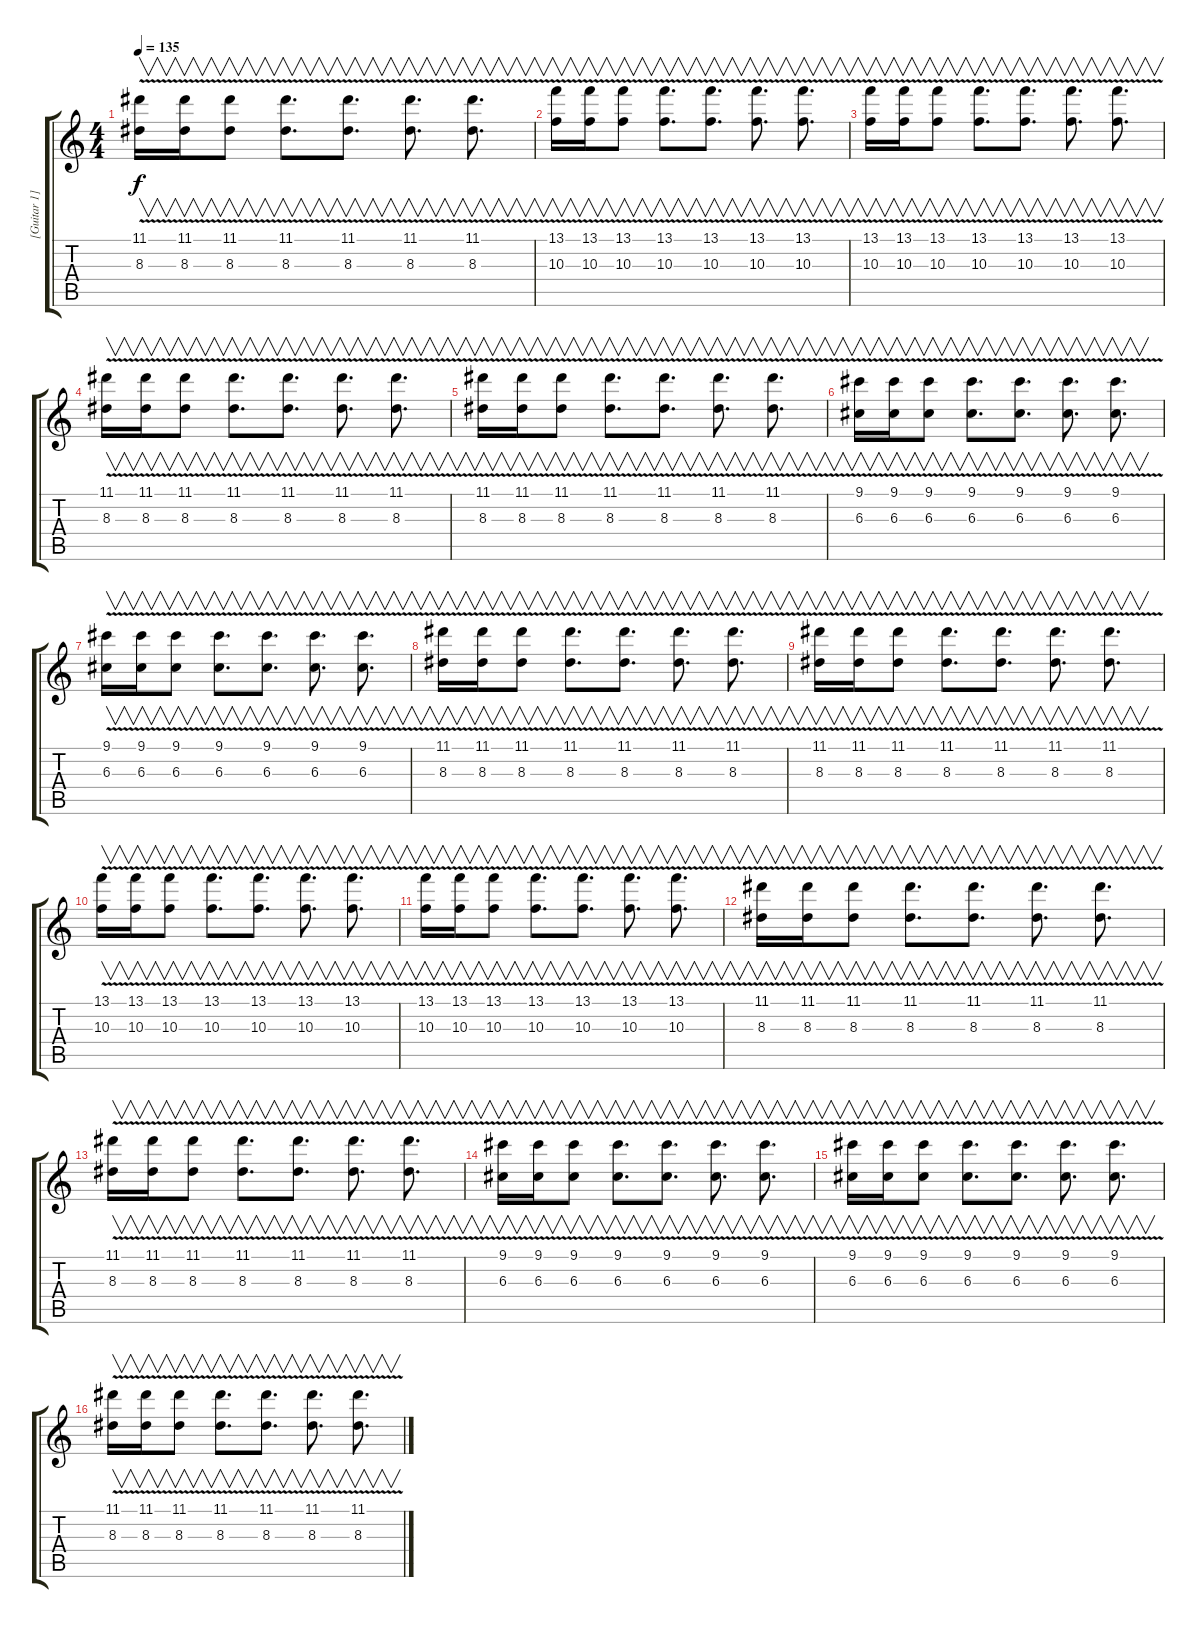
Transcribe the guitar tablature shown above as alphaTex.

\track ("[Guitar 1]" "[Guitar 1]") {instrument distortionguitar}
\staff {score tabs}
\tuning (E4 B3 G3 D3 A2 E2) {hide}
\ts (4 4)
\tempo 135
\clef g2
\ks c
(11.1{v} 8.3).16{v dy f} (11.1{v} 8.3).16{v} (11.1{v} 8.3).8{v} (11.1{v} 8.3).8{v d} (11.1{v} 8.3).8{v d} (11.1{v} 8.3).8{v d} (11.1{v} 8.3).8{v d} |
(13.1{v} 10.3).16{v} (13.1{v} 10.3).16{v} (13.1{v} 10.3).8{v} (13.1{v} 10.3).8{v d} (13.1{v} 10.3).8{v d} (13.1{v} 10.3).8{v d} (13.1{v} 10.3).8{v d} |
(13.1{v} 10.3).16{v} (13.1{v} 10.3).16{v} (13.1{v} 10.3).8{v} (13.1{v} 10.3).8{v d} (13.1{v} 10.3).8{v d} (13.1{v} 10.3).8{v d} (13.1{v} 10.3).8{v d} |
(11.1{v} 8.3).16{v} (11.1{v} 8.3).16{v} (11.1{v} 8.3).8{v} (11.1{v} 8.3).8{v d} (11.1{v} 8.3).8{v d} (11.1{v} 8.3).8{v d} (11.1{v} 8.3).8{v d} |
(11.1{v} 8.3).16{v} (11.1{v} 8.3).16{v} (11.1{v} 8.3).8{v} (11.1{v} 8.3).8{v d} (11.1{v} 8.3).8{v d} (11.1{v} 8.3).8{v d} (11.1{v} 8.3).8{v d} |
(9.1{v} 6.3).16{v} (9.1{v} 6.3).16{v} (9.1{v} 6.3).8{v} (9.1{v} 6.3).8{v d} (9.1{v} 6.3).8{v d} (9.1{v} 6.3).8{v d} (9.1{v} 6.3).8{v d} |
(9.1{v} 6.3).16{v} (9.1{v} 6.3).16{v} (9.1{v} 6.3).8{v} (9.1{v} 6.3).8{v d} (9.1{v} 6.3).8{v d} (9.1{v} 6.3).8{v d} (9.1{v} 6.3).8{v d} |
(11.1{v} 8.3).16{v} (11.1{v} 8.3).16{v} (11.1{v} 8.3).8{v} (11.1{v} 8.3).8{v d} (11.1{v} 8.3).8{v d} (11.1{v} 8.3).8{v d} (11.1{v} 8.3).8{v d} |
(11.1{v} 8.3).16{v} (11.1{v} 8.3).16{v} (11.1{v} 8.3).8{v} (11.1{v} 8.3).8{v d} (11.1{v} 8.3).8{v d} (11.1{v} 8.3).8{v d} (11.1{v} 8.3).8{v d} |
(13.1{v} 10.3).16{v} (13.1{v} 10.3).16{v} (13.1{v} 10.3).8{v} (13.1{v} 10.3).8{v d} (13.1{v} 10.3).8{v d} (13.1{v} 10.3).8{v d} (13.1{v} 10.3).8{v d} |
(13.1{v} 10.3).16{v} (13.1{v} 10.3).16{v} (13.1{v} 10.3).8{v} (13.1{v} 10.3).8{v d} (13.1{v} 10.3).8{v d} (13.1{v} 10.3).8{v d} (13.1{v} 10.3).8{v d} |
(11.1{v} 8.3).16{v} (11.1{v} 8.3).16{v} (11.1{v} 8.3).8{v} (11.1{v} 8.3).8{v d} (11.1{v} 8.3).8{v d} (11.1{v} 8.3).8{v d} (11.1{v} 8.3).8{v d} |
(11.1{v} 8.3).16{v} (11.1{v} 8.3).16{v} (11.1{v} 8.3).8{v} (11.1{v} 8.3).8{v d} (11.1{v} 8.3).8{v d} (11.1{v} 8.3).8{v d} (11.1{v} 8.3).8{v d} |
(9.1{v} 6.3).16{v} (9.1{v} 6.3).16{v} (9.1{v} 6.3).8{v} (9.1{v} 6.3).8{v d} (9.1{v} 6.3).8{v d} (9.1{v} 6.3).8{v d} (9.1{v} 6.3).8{v d} |
(9.1{v} 6.3).16{v} (9.1{v} 6.3).16{v} (9.1{v} 6.3).8{v} (9.1{v} 6.3).8{v d} (9.1{v} 6.3).8{v d} (9.1{v} 6.3).8{v d} (9.1{v} 6.3).8{v d} |
(11.1{v} 8.3).16{v} (11.1{v} 8.3).16{v} (11.1{v} 8.3).8{v} (11.1{v} 8.3).8{v d} (11.1{v} 8.3).8{v d} (11.1{v} 8.3).8{v d} (11.1{v} 8.3).8{v d}
